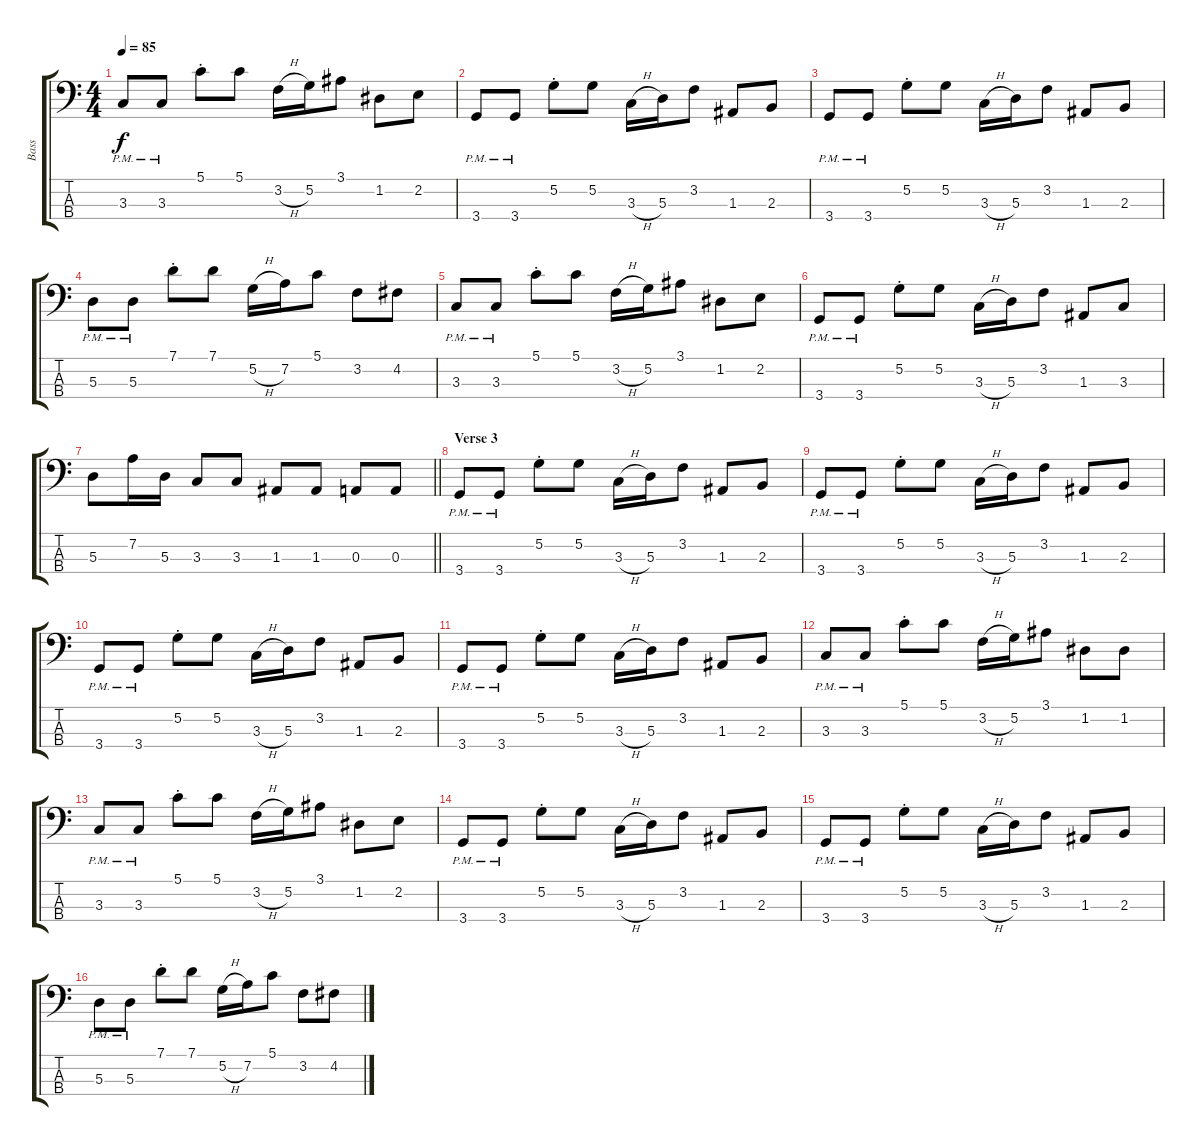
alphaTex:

\track ("Bass" "Bass") {instrument electricbassfinger}
\staff {score tabs}
\tuning (G2 D2 A1 E1) {hide}
\ts (4 4)
\tempo 85
\clef f4
\ks c
3.3{pm}.8{dy f} 3.3{pm}.8 5.1{st}.8 5.1.8 3.2{h}.16 5.2.16 3.1.8 1.2.8 2.2.8 |
3.4{pm}.8 3.4{pm}.8 5.2{st}.8 5.2.8 3.3{h}.16 5.3.16 3.2.8 1.3.8 2.3.8 |
3.4{pm}.8 3.4{pm}.8 5.2{st}.8 5.2.8 3.3{h}.16 5.3.16 3.2.8 1.3.8 2.3.8 |
5.3{pm}.8 5.3{pm}.8 7.1{st}.8 7.1.8 5.2{h}.16 7.2.16 5.1.8 3.2.8 4.2.8 |
3.3{pm}.8 3.3{pm}.8 5.1{st}.8 5.1.8 3.2{h}.16 5.2.16 3.1.8 1.2.8 2.2.8 |
3.4{pm}.8 3.4{pm}.8 5.2{st}.8 5.2.8 3.3{h}.16 5.3.16 3.2.8 1.3.8 3.3.8 |
\barLineRight lightlight
5.3.8 7.2.16 5.3.16 3.3.8 3.3.8 1.3.8 1.3.8 0.3.8 0.3.8 |
\section ("" "Verse 3")
3.4{pm}.8 3.4{pm}.8 5.2{st}.8 5.2.8 3.3{h}.16 5.3.16 3.2.8 1.3.8 2.3.8 |
3.4{pm}.8 3.4{pm}.8 5.2{st}.8 5.2.8 3.3{h}.16 5.3.16 3.2.8 1.3.8 2.3.8 |
3.4{pm}.8 3.4{pm}.8 5.2{st}.8 5.2.8 3.3{h}.16 5.3.16 3.2.8 1.3.8 2.3.8 |
3.4{pm}.8 3.4{pm}.8 5.2{st}.8 5.2.8 3.3{h}.16 5.3.16 3.2.8 1.3.8 2.3.8 |
3.3{pm}.8 3.3{pm}.8 5.1{st}.8 5.1.8 3.2{h}.16 5.2.16 3.1.8 1.2.8 1.2.8 |
3.3{pm}.8 3.3{pm}.8 5.1{st}.8 5.1.8 3.2{h}.16 5.2.16 3.1.8 1.2.8 2.2.8 |
3.4{pm}.8 3.4{pm}.8 5.2{st}.8 5.2.8 3.3{h}.16 5.3.16 3.2.8 1.3.8 2.3.8 |
3.4{pm}.8 3.4{pm}.8 5.2{st}.8 5.2.8 3.3{h}.16 5.3.16 3.2.8 1.3.8 2.3.8 |
5.3{pm}.8 5.3{pm}.8 7.1{st}.8 7.1.8 5.2{h}.16 7.2.16 5.1.8 3.2.8 4.2.8
